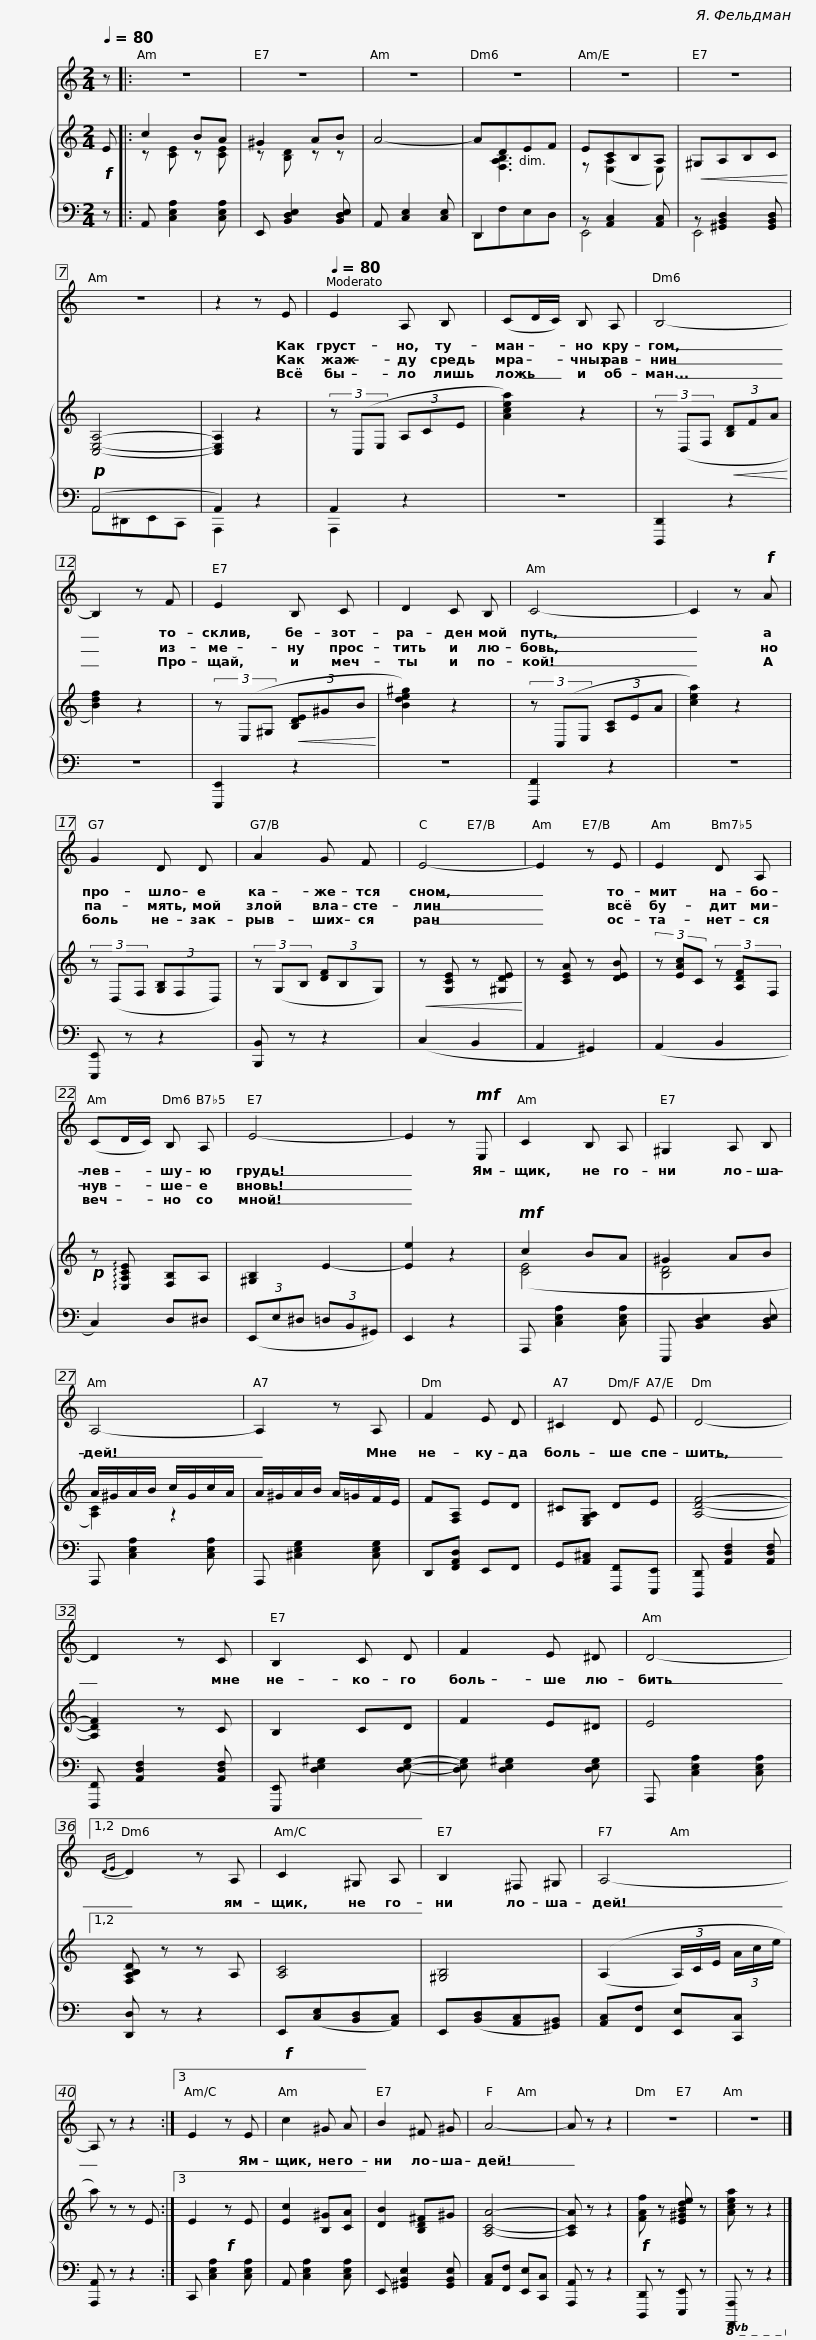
X:1
%%score ( 1 2 ) { ( 3 5 ) | ( 4 6 ) }
L:1/8
Q:1/4=80
M:2/4
I:linebreak $
K:C
V:1 treble
V:2 treble
V:3 treble
V:5 treble
V:4 bass
V:6 bass
V:1
 z |: z4 | z4 | z4 | z4 | %5
 z4 |$ z4 | z4 | z2 z E |[Q:1/4=80] E2 A, B, | %10
 (CD/C/) B, A, |$ B,4- | B,2 z F | E2 B, C | D2 C B, | %15
 C4- |$ C2 z!f! A | G2 D D | A2 G F | E4- | %20
 E2 z E |$ E2 D A, | (CD/C/) B, A, | E4- | E2 z!mf! E, | %25
 C2 B, A, |$ ^G,2 A, B, | A,4- | A,2 z A, | F2 E D | %30
 ^C2 D E |$ D4- | D2 z C | B,2 C D | F2 E ^D | %35
 D4- |1,2${DE} D2 z A, | C2 ^G, A, | B,2 ^F, ^G, | A,4- | %40
 A, z z2 :|3$ E2 z E |!f! c2 ^G A | B2 ^F ^G | A4- | %45
 A z z2 | z4 | z4 |] %48
V:2
 x |: x4 | x4 | x4 | x4 | %5
 x4 |$ x4 | x4 | x4 | x4 | %10
 x4 |$ x4 | x4 | x4 | x4 | %15
 x4 |$ x4 | x4 | x4 | x2 x2 | %20
 x4 |$ x4 | x4 | x4 | x4 | %25
 x4 |$ x4 | x4 | x4 | x4 | %30
 x4 |$ x4 | x4 | x4 | x4 | %35
 x4 |1,2$ x4 | x4 | x4 | x2 x2 | %40
 x4 :|3$ x4 | x4 | x4 | x2 x2 | %45
 x4 | x2 x2 | x4 |] %48
V:3
!f! E |: c2 BA | ^G2 AB | A4- | ADEF | %5
 ECB,A, |$!<(! ^G,A,B,C!<)! | [C,E,A,]4- | [C,E,A,]2 z2 | (3z (C,E, (3A,CE | %10
 [Acea]2) z2 |$ (3z (D,F,!<(! (3[B,D]FA!<)! | [Bdf]2) z2 | (3z (E,^G,!<(! (3[B,DE]^GB!<)! | [Bde^g]2) z2 | %15
 (3z (C,E, (3[A,C]EA |$ [cea]2) z2 | (3z (D,F, (3[G,B,]F,D,) | (3z (G,B, (3[DF]B,G,) |!<(! z [G,CE] z [^G,DE]!<)! | %20
 z [CEA] z [DEB] |$ (3z [EAc]C (3z [A,DF]F, |!p! z !arpeggio![E,A,CE] [F,B,]A, | [^G,B,]2 E2- | [Ee]2 z2 | %25
!mf! c2 BA |$ ^G2 AB | A/^G/A/B/ c/G/c/A/ | A/^G/A/B/ A/=G/F/E/ | F[F,A,] ED | %30
 ^C[E,G,A,] DE |$ [A,DF]4- | [A,DF]2 z C | B,2 CD | F2 E^D | %35
 E4 |1,2$ [F,A,B,D] z z A, | [A,C]4 | [^G,B,]4 | ((A,2 (3A,/)C/E/ (3A/c/e/ | %40
 a) z z E :|3$ E2!f! z E | [Ec]2 [B,^G][CA] | [DB]2 [B,D^F]^G | [A,CA]4- | %45
 [A,CA] z z2 |!f! [FAf] z [E^GBde] z | [Acea] z z2 |] %48
V:4
 z |: A,, [C,E,A,]2 [C,E,A,] | E,, [B,,D,E,]2 [B,,D,E,] | A,, [C,E,]2 [C,E,] | D,,2 x2 | %5
 z [A,,C,]2 [A,,C,] |$ z [^G,,B,,D,]2 [G,,B,,D,] |!p! (A,,4 | A,,2) z2 | A,,2 z2 | %10
 z4 |$ [D,,,D,,]2 z2 | z4 | [E,,,E,,]2 z2 | z4 | %15
 [F,,,F,,]2 z2 |$ z4 | [E,,,E,,] z z2 | [B,,,B,,] z z2 | (C,2 B,,2 | %20
 A,,2 ^G,,2) |$ (A,,2 B,,2 | C,2) D,^D, | (3(E,,E,^D, (3=D,B,,^G,,) | E,,2 z2 | %25
 A,,, [C,E,A,]2 [C,E,A,] |$ E,,, [B,,D,E,]2 [B,,D,E,] | A,,, [C,E,A,]2 [C,E,A,] | A,,, [^C,E,G,]2 [C,E,G,] | D,,[F,,A,,D,] E,,F,, | %30
 G,,[A,,^C,] [F,,,F,,][E,,,E,,] |$ [D,,,D,,] [A,,D,F,]2 [A,,D,F,] | [F,,,F,,] [A,,D,F,]2 [A,,D,F,] | [E,,,E,,] [D,E,^G,]2 [D,E,G,]- | [D,E,G,] [D,E,^G,]2 [D,E,G,] | %35
 A,,, [C,E,A,]2 [C,E,A,] |1,2$ [D,,D,] z z2 | E,,([C,E,][B,,D,][A,,C,]) | E,,([B,,D,][A,,C,][^G,,B,,]) | [A,,C,][F,,F,] [E,,E,][C,,C,] | %40
 [A,,,A,,] z z2 :|3$ C,, [C,E,A,]2 [C,E,A,] | A,, [C,E,A,]2 [C,E,A,] | E,, [^G,,B,,E,]2 [G,,B,,E,] | [A,,C,][F,,F,] [E,,E,][C,,C,] | %45
 [A,,,A,,] z z2 | [D,,,D,,] z [E,,,E,,] z |!8vb(! [A,,,,A,,,] z z2!8vb)! |] %48
V:5
 x |: z [CE] z [CE] | z [B,D] z z | x4 | x [F,A,B,]3 | %5
 z ([E,A,]2 E,) |$ x4 | x4 | x4 | x4 | %10
 x4 |$ x4 | x4 | x4 | x4 | %15
 x4 |$ x4 | x4 | x4 | x4 | %20
 x4 |$ x4 | x4 | x4 | x4 | %25
 ([CE]4 |$ [B,D]4 | [A,C]2) z2 | x4 | x4 | %30
 x4 |$ x4 | x4 | x4 | x4 | %35
 x4 |1,2$ x4 | x4 | x4 | x4 | %40
 x4 :|3$ x4 | x4 | x4 | x4 | %45
 x4 | x4 | x4 |] %48
V:6
 x |: x4 | x4 | x4 | D,,F,E,D, | %5
 E,,4 |$ E,,4 | A,,^D,,E,,C,, | A,,,2 x2 | A,,,2 x2 | %10
 x4 |$ x4 | x4 | x4 | x4 | %15
 x4 |$ x4 | x4 | x4 | x4 | %20
 x4 |$ x4 | x4 | x4 | x4 | %25
 x4 |$ x4 | x4 | x4 | x4 | %30
 x4 |$ x4 | x4 | x4 | x4 | %35
 x4 |1,2$ x4 | x4 | x4 | x4 | %40
 x4 :|3$ x4 | x4 | x4 | x4 | %45
 x4 | x4 |!8vb(! x4!8vb)! |] %48
